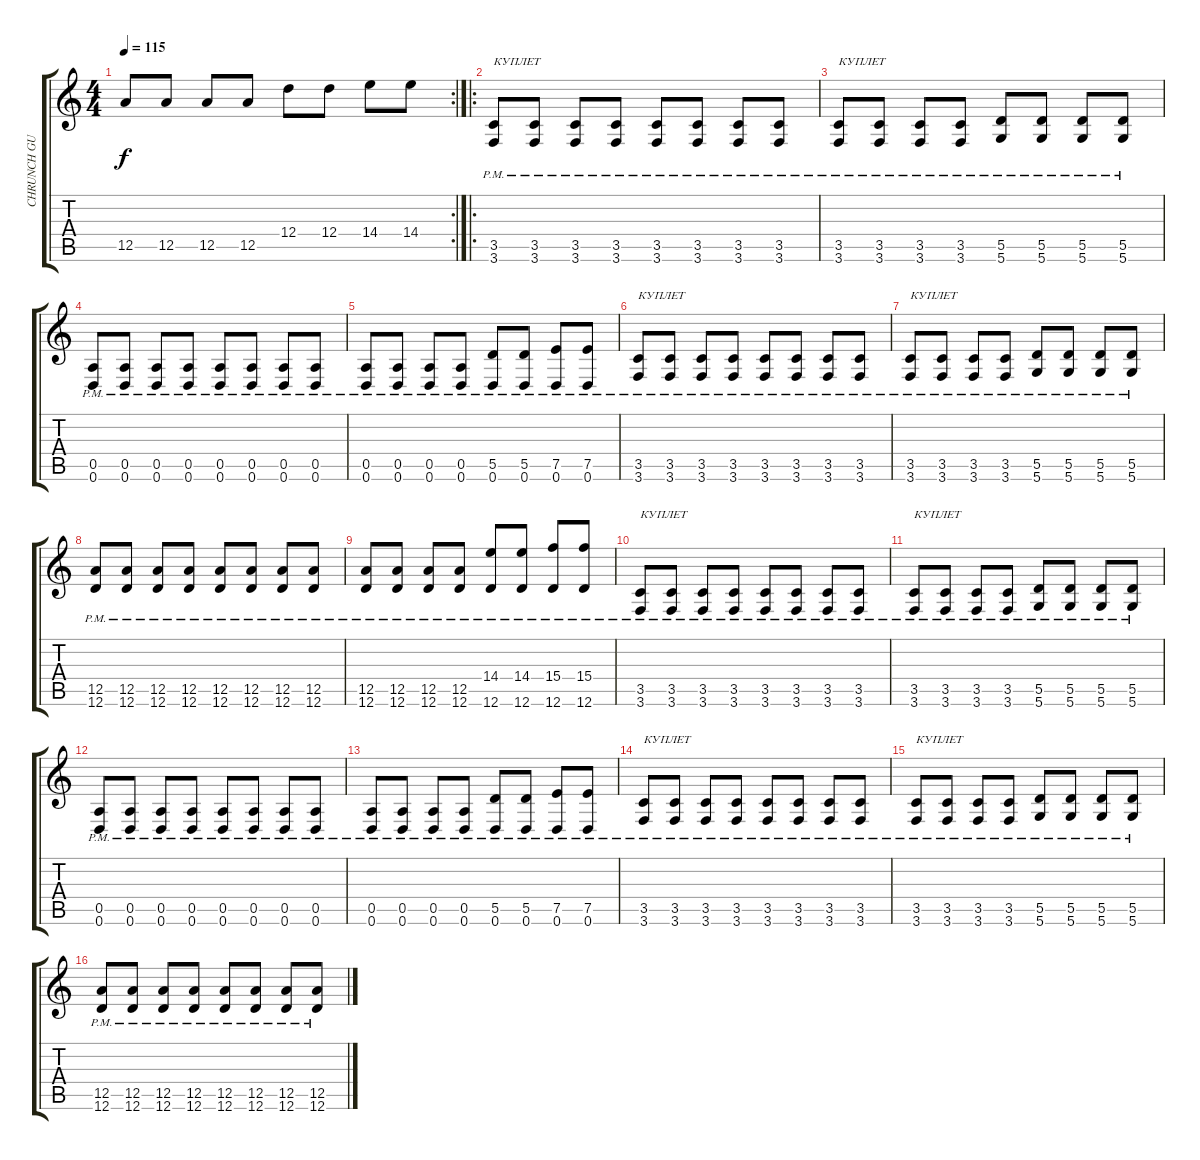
\track ("CHRUNCH GUITAR" "CHRUNCH GU") {instrument distortionguitar}
\staff {score tabs}
\tuning (E4 B3 G3 D3 A2 D2) {hide}
\rc 2
\ts (4 4)
\tempo 115
\clef g2
\ks c
12.5.8{dy f} 12.5.8 12.5.8 12.5.8 12.4.8 12.4.8 14.4.8 14.4.8 |
\ro
(3.5{pm} 3.6{pm}).8{txt "КУПЛЕТ"} (3.5{pm} 3.6{pm}).8 (3.5{pm} 3.6{pm}).8 (3.5{pm} 3.6{pm}).8 (3.5{pm} 3.6{pm}).8 (3.5{pm} 3.6{pm}).8 (3.5{pm} 3.6{pm}).8 (3.5{pm} 3.6{pm}).8 |
(3.5{pm} 3.6{pm}).8{txt "КУПЛЕТ"} (3.5{pm} 3.6{pm}).8 (3.5{pm} 3.6{pm}).8 (3.5{pm} 3.6{pm}).8 (5.5{pm} 5.6{pm}).8 (5.5{pm} 5.6{pm}).8 (5.5{pm} 5.6{pm}).8 (5.5{pm} 5.6{pm}).8 |
(0.5{pm} 0.6{pm}).8 (0.5{pm} 0.6{pm}).8 (0.5{pm} 0.6{pm}).8 (0.5{pm} 0.6{pm}).8 (0.5{pm} 0.6{pm}).8 (0.5{pm} 0.6{pm}).8 (0.5{pm} 0.6{pm}).8 (0.5{pm} 0.6{pm}).8 |
(0.5{pm} 0.6{pm}).8 (0.5{pm} 0.6{pm}).8 (0.5{pm} 0.6{pm}).8 (0.5{pm} 0.6{pm}).8 (5.5{pm} 0.6{pm}).8 (5.5{pm} 0.6{pm}).8 (7.5{pm} 0.6{pm}).8 (7.5{pm} 0.6{pm}).8 |
(3.5{pm} 3.6{pm}).8{txt "КУПЛЕТ"} (3.5{pm} 3.6{pm}).8 (3.5{pm} 3.6{pm}).8 (3.5{pm} 3.6{pm}).8 (3.5{pm} 3.6{pm}).8 (3.5{pm} 3.6{pm}).8 (3.5{pm} 3.6{pm}).8 (3.5{pm} 3.6{pm}).8 |
(3.5{pm} 3.6{pm}).8{txt "КУПЛЕТ"} (3.5{pm} 3.6{pm}).8 (3.5{pm} 3.6{pm}).8 (3.5{pm} 3.6{pm}).8 (5.5{pm} 5.6{pm}).8 (5.5{pm} 5.6{pm}).8 (5.5{pm} 5.6{pm}).8 (5.5{pm} 5.6{pm}).8 |
(12.5{pm} 12.6{pm}).8 (12.5{pm} 12.6{pm}).8 (12.5{pm} 12.6{pm}).8 (12.5{pm} 12.6{pm}).8 (12.5{pm} 12.6{pm}).8 (12.5{pm} 12.6{pm}).8 (12.5{pm} 12.6{pm}).8 (12.5{pm} 12.6{pm}).8 |
(12.5{pm} 12.6{pm}).8 (12.5{pm} 12.6{pm}).8 (12.5{pm} 12.6{pm}).8 (12.5{pm} 12.6{pm}).8 (14.4 12.6{pm}).8 (14.4 12.6{pm}).8 (15.4 12.6{pm}).8 (15.4 12.6{pm}).8 |
(3.5{pm} 3.6{pm}).8{txt "КУПЛЕТ"} (3.5{pm} 3.6{pm}).8 (3.5{pm} 3.6{pm}).8 (3.5{pm} 3.6{pm}).8 (3.5{pm} 3.6{pm}).8 (3.5{pm} 3.6{pm}).8 (3.5{pm} 3.6{pm}).8 (3.5{pm} 3.6{pm}).8 |
(3.5{pm} 3.6{pm}).8{txt "КУПЛЕТ"} (3.5{pm} 3.6{pm}).8 (3.5{pm} 3.6{pm}).8 (3.5{pm} 3.6{pm}).8 (5.5{pm} 5.6{pm}).8 (5.5{pm} 5.6{pm}).8 (5.5{pm} 5.6{pm}).8 (5.5{pm} 5.6{pm}).8 |
(0.5{pm} 0.6{pm}).8 (0.5{pm} 0.6{pm}).8 (0.5{pm} 0.6{pm}).8 (0.5{pm} 0.6{pm}).8 (0.5{pm} 0.6{pm}).8 (0.5{pm} 0.6{pm}).8 (0.5{pm} 0.6{pm}).8 (0.5{pm} 0.6{pm}).8 |
(0.5{pm} 0.6{pm}).8 (0.5{pm} 0.6{pm}).8 (0.5{pm} 0.6{pm}).8 (0.5{pm} 0.6{pm}).8 (5.5{pm} 0.6{pm}).8 (5.5{pm} 0.6{pm}).8 (7.5{pm} 0.6{pm}).8 (7.5{pm} 0.6{pm}).8 |
(3.5{pm} 3.6{pm}).8{txt "КУПЛЕТ"} (3.5{pm} 3.6{pm}).8 (3.5{pm} 3.6{pm}).8 (3.5{pm} 3.6{pm}).8 (3.5{pm} 3.6{pm}).8 (3.5{pm} 3.6{pm}).8 (3.5{pm} 3.6{pm}).8 (3.5{pm} 3.6{pm}).8 |
(3.5{pm} 3.6{pm}).8{txt "КУПЛЕТ"} (3.5{pm} 3.6{pm}).8 (3.5{pm} 3.6{pm}).8 (3.5{pm} 3.6{pm}).8 (5.5{pm} 5.6{pm}).8 (5.5{pm} 5.6{pm}).8 (5.5{pm} 5.6{pm}).8 (5.5{pm} 5.6{pm}).8 |
(12.5{pm} 12.6{pm}).8 (12.5{pm} 12.6{pm}).8 (12.5{pm} 12.6{pm}).8 (12.5{pm} 12.6{pm}).8 (12.5{pm} 12.6{pm}).8 (12.5{pm} 12.6{pm}).8 (12.5{pm} 12.6{pm}).8 (12.5{pm} 12.6{pm}).8
